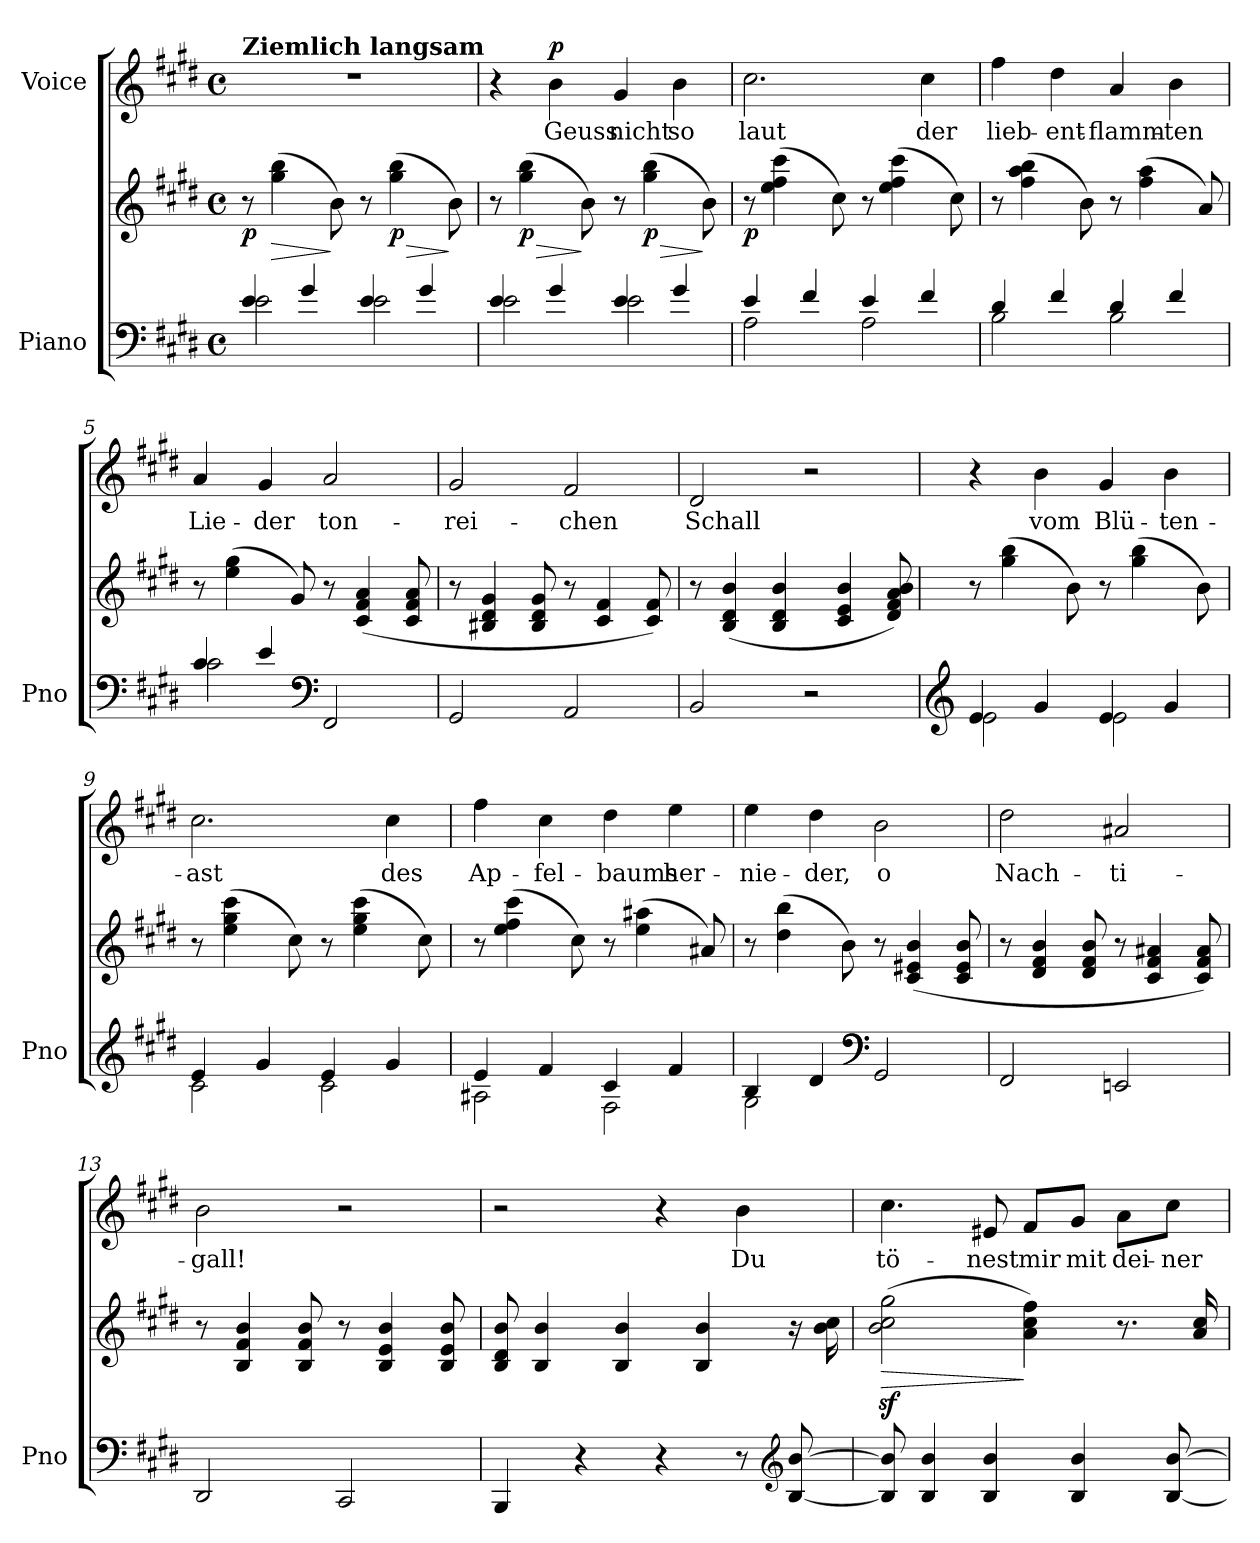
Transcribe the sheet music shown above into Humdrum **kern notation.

**kern	**kern	**dynam	**kern	**text	**dynam
*part2	*part2	*part2	*part1	*part1	*part1
*staff3	*staff2	*staff2/3	*staff1	*staff1	*staff1
*I"Piano	*	*	*I"Voice	*	*
*I'Pno	*	*	*	*	*
*clefF4	*clefG2	*	*clefG2	*	*
*k[f#c#g#d#]	*k[f#c#g#d#]	*	*k[f#c#g#d#]	*	*
*M4/4	*M4/4	*	*M4/4	*	*
*met(c)	*met(c)	*	*met(c)	*	*
=1	=1	=1	=1	=1	=1
*^	*	*	*	*	*
!	!	!	!	!LO:TX:a:B:t=Ziemlich langsam	!	!
!	!	!	!LO:DY:b	!	!	!
4e/	2e\	8r	p	1r	.	.
!	!	!	!LO:HP:b	!	!	!
.	.	(4gg#\ 4bb\	>	.	.	.
4g#/	.	.	.	.	.	.
.	.	8b\)	]	.	.	.
4e/	2e\	8r	.	.	.	.
!	!	!	!LO:HP:b	!	!	!
!	!	!	!LO:DY:n=1:b	!	!	!
.	.	(4gg#\ 4bb\	> p	.	.	.
4g#/	.	.	.	.	.	.
.	.	8b\)	]	.	.	.
=2	=2	=2	=2	=2	=2	=2
4e/	2e\	8r	.	4r	.	.
!	!	!	!LO:HP:b	!	!	!
!	!	!	!LO:DY:n=1:b	!	!	!
.	.	(4gg#\ 4bb\	> p	.	.	.
!	!	!	!	!	!LO:LY:b	!LO:DY:a
4g#/	.	.	.	4b\	Geuss	p
.	.	8b\)	]	.	.	.
!	!	!	!	!	!LO:LY:b	!
4e/	2e\	8r	.	4g#/	nicht	.
!	!	!	!LO:HP:b	!	!	!
!	!	!	!LO:DY:n=2:b	!	!	!
.	.	(4gg#\ 4bb\	> p	.	.	.
!	!	!	!	!	!LO:LY:b	!
4g#/	.	.	.	4b\	so	.
.	.	8b\)	]	.	.	.
=3	=3	=3	=3	=3	=3	=3
!	!	!	!LO:DY:b	!	!LO:LY:b	!
4e/	2A\	8r	p	2.cc#\	laut	.
.	.	(4ee\ 4ff#\ 4ccc#\	.	.	.	.
4f#/	.	.	.	.	.	.
.	.	8cc#\)	.	.	.	.
4e/	2A\	8r	.	.	.	.
.	.	(4ee\ 4ff#\ 4ccc#\	.	.	.	.
!	!	!	!	!	!LO:LY:b	!
4f#/	.	.	.	4cc#\	der	.
.	.	8cc#\)	.	.	.	.
!!LO:LB:g=z
=4	=4	=4	=4	=4	=4	=4
!	!	!	!	!	!LO:LY:b	!
4d#/	2B\	8r	.	4ff#\	lieb-	.
.	.	(4ff#\ 4aa\ 4bb\	.	.	.	.
!	!	!	!	!	!LO:LY:b	!
4f#/	.	.	.	4dd#\	-ent-	.
.	.	8b\)	.	.	.	.
!	!	!	!	!	!LO:LY:b	!
4d#/	2B\	8r	.	4a/	-flamm-	.
.	.	(4ff#\ 4aa\	.	.	.	.
!	!	!	!	!	!LO:LY:b	!
4f#/	.	.	.	4b\	-ten	.
.	.	8a/)	.	.	.	.
=5	=5	=5	=5	=5	=5	=5
!	!	!	!	!	!LO:LY:b	!
4c#/	2c#\	8r	.	4a/	Lie-	.
.	.	(4ee\ 4gg#\	.	.	.	.
!	!	!	!	!	!LO:LY:b	!
4e/	.	.	.	4g#/	-der	.
.	.	8g#/)	.	.	.	.
*clefF4	*	*	*	*	*	*
!	!	!	!	!	!LO:LY:b	!
2FF#/	2ryy	8r	.	2a/	ton-	.
.	.	(4c#/ 4f#/ 4a/	.	.	.	.
.	.	8c#/ 8f#/ 8a/	.	.	.	.
*v	*v	*	*	*	*	*
=6	=6	=6	=6	=6	=6
!	!	!	!	!LO:LY:b	!
2GG#/	8r	.	2g#/	-rei-	.
.	4B#X/ 4d#/ 4g#/	.	.	.	.
.	8B#/ 8d#/ 8g#/	.	.	.	.
!	!	!	!	!LO:LY:b	!
2AA/	8r	.	2f#/	-chen	.
.	4c#/ 4f#/	.	.	.	.
.	8c#/ 8f#/)	.	.	.	.
=7	=7	=7	=7	=7	=7
!	!	!	!	!LO:LY:b	!
2BB/	8r	.	2d#/	Schall	.
.	(4B/ 4d#/ 4b/	.	.	.	.
.	4B/ 4d#/ 4b/	.	.	.	.
2r	.	.	2r	.	.
.	4c#/ 4e/ 4b/	.	.	.	.
.	8d#/ 8f#/ 8a/ 8b/)	.	.	.	.
!!LO:LB:g=z
=8	=8	=8	=8	=8	=8
*clefG2	*	*	*	*	*
*^	*	*	*	*	*
4e/	2e\	8r	.	4r	.	.
.	.	(4gg#\ 4bb\	.	.	.	.
!	!	!	!	!	!LO:LY:b	!
4g#/	.	.	.	4b\	vom	.
.	.	8b\)	.	.	.	.
!	!	!	!	!	!LO:LY:b	!
4e/	2e\	8r	.	4g#/	Blü-	.
.	.	(4gg#\ 4bb\	.	.	.	.
!	!	!	!	!	!LO:LY:b	!
4g#/	.	.	.	4b\	-ten-	.
.	.	8b\)	.	.	.	.
=9	=9	=9	=9	=9	=9	=9
!	!	!	!	!	!LO:LY:b	!
4e/	2c#\	8r	.	2.cc#\	-ast	.
.	.	(4ee\ 4gg#\ 4ccc#\	.	.	.	.
4g#/	.	.	.	.	.	.
.	.	8cc#\)	.	.	.	.
4e/	2c#\	8r	.	.	.	.
.	.	(4ee\ 4gg#\ 4ccc#\	.	.	.	.
!	!	!	!	!	!LO:LY:b	!
4g#/	.	.	.	4cc#\	des	.
.	.	8cc#\)	.	.	.	.
=10	=10	=10	=10	=10	=10	=10
!	!	!	!	!	!LO:LY:b	!
4e/	2A#X\	8r	.	4ff#\	Ap-	.
.	.	(4ee\ 4ff#\ 4ccc#\	.	.	.	.
!	!	!	!	!	!LO:LY:b	!
4f#/	.	.	.	4cc#\	-fel-	.
.	.	8cc#\)	.	.	.	.
!	!	!	!	!	!LO:LY:b	!
4c#/	2F#\	8r	.	4dd#\	-baums	.
.	.	(4ee\ 4aa#X\	.	.	.	.
!	!	!	!	!	!LO:LY:b	!
4f#/	.	.	.	4ee\	her-	.
.	.	8a#X/)	.	.	.	.
!!LO:LB:g=z
=11	=11	=11	=11	=11	=11	=11
!	!	!	!	!	!LO:LY:b	!
4B/	2G#\	8r	.	4ee\	-nie-	.
.	.	(4dd#\ 4bb\	.	.	.	.
!	!	!	!	!	!LO:LY:b	!
4d#/	.	.	.	4dd#\	-der,	.
.	.	8b\)	.	.	.	.
*clefF4	*	*	*	*	*	*
!	!	!	!	!	!LO:LY:b	!
2GG#/	2rGGyy	8r	.	2b\	o	.
.	.	(4c#/ 4e#X/ 4b/	.	.	.	.
.	.	8c#/ 8e#/ 8b/	.	.	.	.
*v	*v	*	*	*	*	*
=12	=12	=12	=12	=12	=12
!	!	!	!	!LO:LY:b	!
2FF#/	8r	.	2dd#\	Nach-	.
.	4d#/ 4f#/ 4b/	.	.	.	.
.	8d#/ 8f#/ 8b/	.	.	.	.
!	!	!	!	!LO:LY:b	!
2EEn/	8r	.	2a#X/	-ti-	.
.	4c#/ 4f#/ 4a#X/	.	.	.	.
.	8c#/ 8f#/ 8a#/)	.	.	.	.
=13	=13	=13	=13	=13	=13
!	!	!	!	!LO:LY:b	!
2DD#/	8r	.	2b\	-gall!	.
.	4B/ 4f#/ 4b/	.	.	.	.
.	8B/ 8f#/ 8b/	.	.	.	.
2CC#/	8r	.	2r	.	.
.	4B/ 4e/ 4b/	.	.	.	.
.	8B/ 8e/ 8b/	.	.	.	.
=14	=14	=14	=14	=14	=14
4BBB/	8B/ 8d#/ 8b/	.	2r	.	.
.	4B/ 4b/	.	.	.	.
4r	.	.	.	.	.
.	4B/ 4b/	.	.	.	.
4r	.	.	4r	.	.
.	4B/ 4b/	.	.	.	.
!	!	!	!	!LO:LY:b	!
8r	.	.	4b\	Du	.
*clefG2	*	*	*	*	*
[8B/ [8b/	16r	.	.	.	.
.	16b\ 16cc#\	.	.	.	.
!!LO:PB:g=z
=15	=15	=15	=15	=15	=15
!	!	!LO:HP:b	!	!LO:LY:b	!
8B/] 8b/]	(2b\z< 2cc#\z< 2gg#\z<	>	4.cc#\	tö-	.
4B/ 4b/	.	.	.	.	.
!	!	!	!	!LO:LY:b	!
4B/ 4b/	.	.	8e#X/	-nest	.
!	!	!	!	!LO:LY:b	!
.	4a\ 4cc#\ 4ff#\)	]	8f#/L	mir	.
!	!	!	!	!LO:LY:b	!
4B/ 4b/	.	.	8g#/J	mit	.
!	!	!	!	!LO:LY:b	!
.	8.r	.	8a\L	dei-	.
!	!	!	!	!LO:LY:b	!
[8B/ [8b/	.	.	8cc#\J	-ner	.
.	16a/ 16cc#/	.	.	.	.
=	=	=	=	=	=
*-	*-	*-	*-	*-	*-
